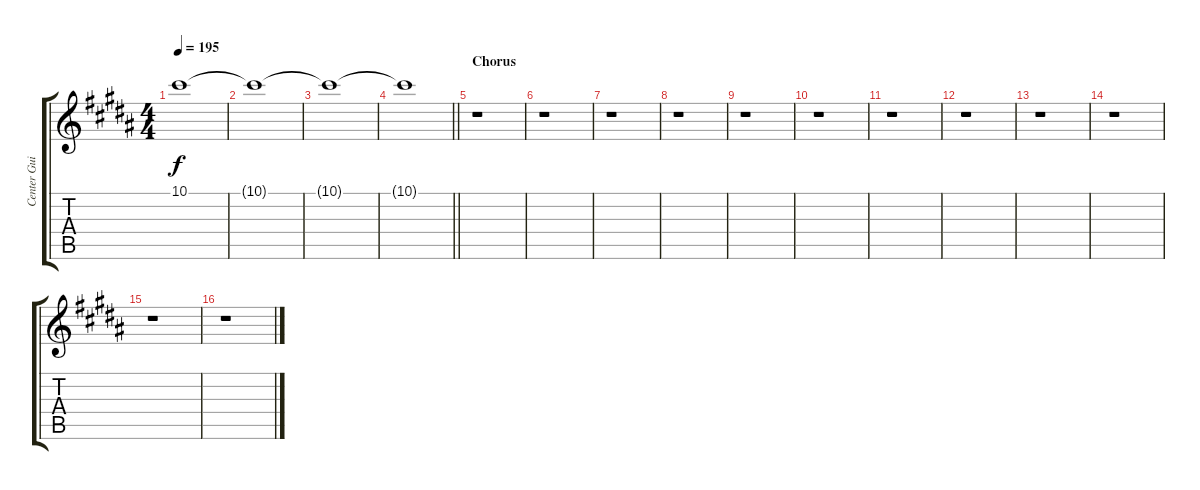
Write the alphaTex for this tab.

\track ("Center Guitar" "Center Gui") {instrument overdrivenguitar}
\staff {score tabs}
\tuning (Eb4 Bb3 Gb3 Db3 Ab2 Db2) {hide}
\ts (4 4)
\tempo 195
\clef g2
\ks b
10.1.1{dy f} |
10.1{t}.1 |
10.1{t}.1 |
\barLineRight lightlight
10.1{t}.1 |
\section ("" "Chorus")
r.1 |
r.1 |
r.1 |
r.1 |
r.1 |
r.1 |
r.1 |
r.1 |
r.1 |
r.1 |
r.1 |
r.1
